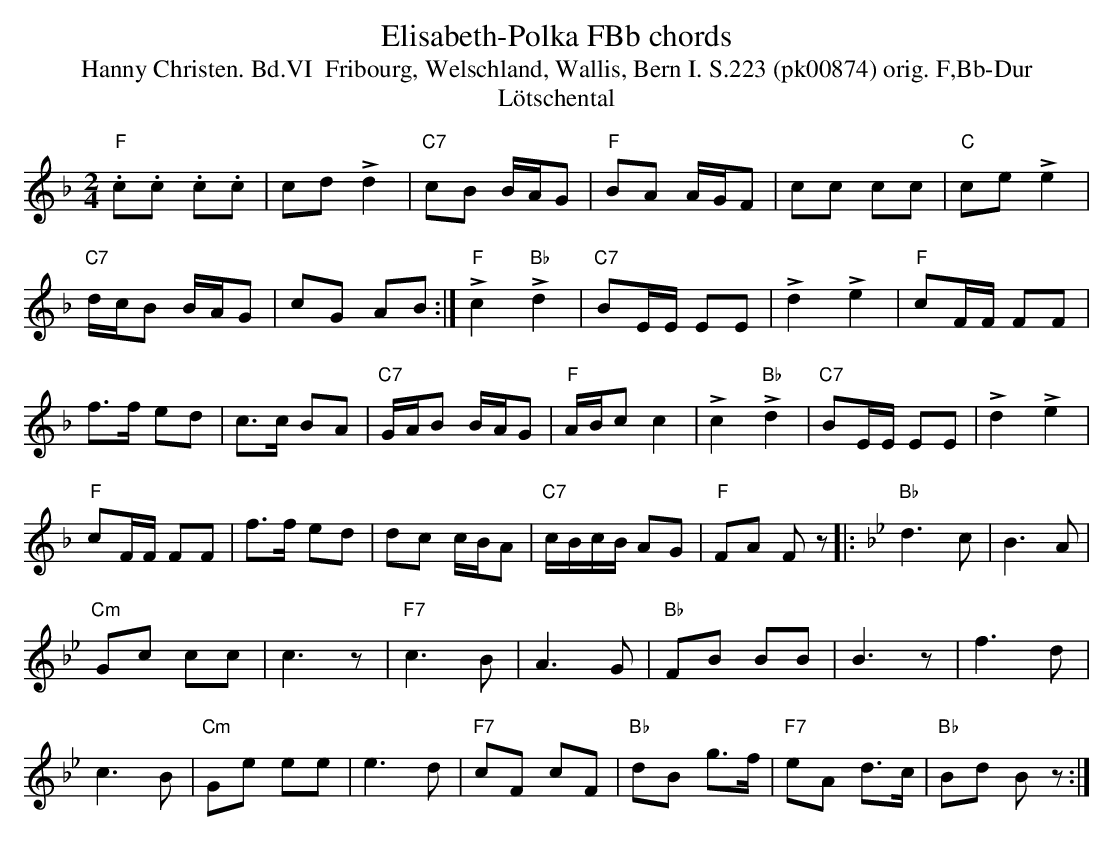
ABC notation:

X:1
T: Elisabeth-Polka FBb chords
T:Hanny Christen. Bd.VI  Fribourg, Welschland, Wallis, Bern I. S.223 (pk00874) orig. F,Bb-Dur
T: L\"otschental
M:2/4
L:1/8
K:F %%MIDI gchordon
"F".c.c .c.c | cd +>+d2 | "C7"cB B/A/G | "F"BA A/G/F | cc cc | "C"ce +>+e2 |
"C7"d/c/B B/A/G | cG AB :| "F"+>+c2"Bb"+>+d2 | "C7"BE/E/ EE | +>+d2+>+e2 | "F"cF/F/ FF |
f>f ed | c>c BA | "C7"G/A/B B/A/G | "F"A/B/c c2 | +>+c2"Bb"+>+d2 | "C7"BE/E/ EE | +>+d2+>+e2 |
"F"cF/F/ FF | f>f ed | dc c/B/A | "C7"c/B/c/B/ AG | "F"FA Fz |: [K:Bb] "Bb"d3c | B3A |
"Cm"Gc cc | c3z | "F7"c3B | A3G | "Bb"FB BB | B3z | f3d |
c3B | "Cm"Ge ee | e3d | "F7"cF cF | "Bb"dB g>f | "F7"eA d>c | "Bb"Bd Bz :|
